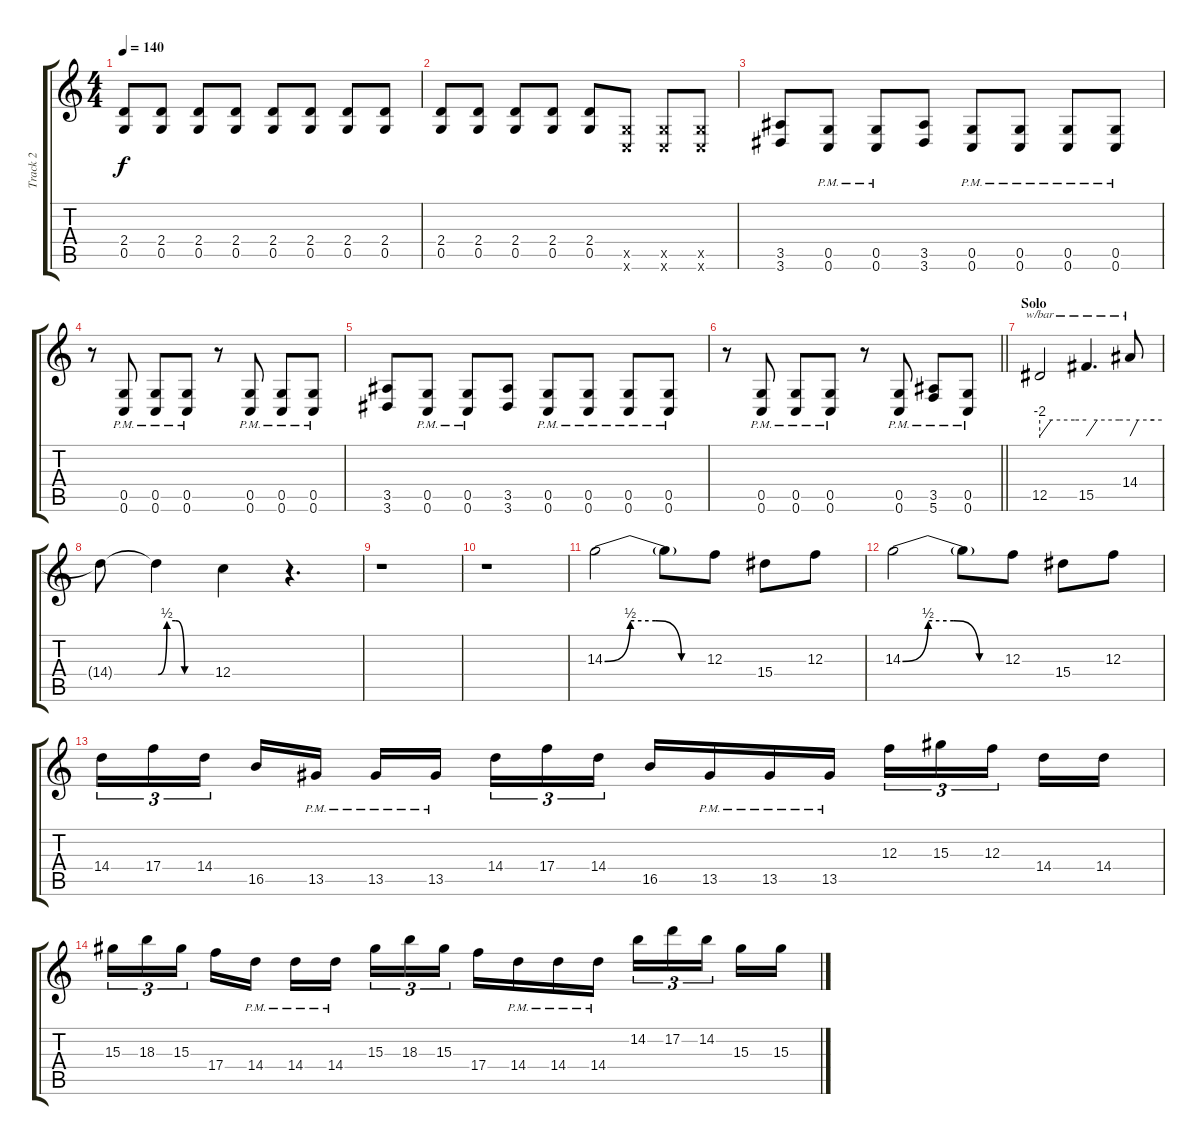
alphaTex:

\track ("Track 2" "Track 2") {instrument distortionguitar}
\staff {score tabs}
\tuning (D4 A3 F3 C3 G2 C2) {hide}
\ts (4 4)
\tempo 140
\clef g2
\ks c
(2.4 0.5).8{dy f} (2.4 0.5).8 (2.4 0.5).8 (2.4 0.5).8 (2.4 0.5).8 (2.4 0.5).8 (2.4 0.5).8 (2.4 0.5).8 |
(2.4 0.5).8 (2.4 0.5).8 (2.4 0.5).8 (2.4 0.5).8 (2.4 0.5).8 (0.5{x} 0.6{x}).8 (0.5{x} 0.6{x}).8 (0.5{x} 0.6{x}).8 |
(3.5 3.6).8 (0.5{pm} 0.6{pm}).8 (0.5{pm} 0.6{pm}).8 (3.5 3.6).8 (0.5{pm} 0.6{pm}).8 (0.5{pm} 0.6{pm}).8 (0.5{pm} 0.6{pm}).8 (0.5{pm} 0.6{pm}).8 |
r.8 (0.5{pm} 0.6{pm}).8 (0.5{pm} 0.6{pm}).8 (0.5{pm} 0.6{pm}).8 r.8 (0.5{pm} 0.6{pm}).8 (0.5{pm} 0.6{pm}).8 (0.5{pm} 0.6{pm}).8 |
(3.5 3.6).8 (0.5{pm} 0.6{pm}).8 (0.5{pm} 0.6{pm}).8 (3.5 3.6).8 (0.5{pm} 0.6{pm}).8 (0.5{pm} 0.6{pm}).8 (0.5{pm} 0.6{pm}).8 (0.5{pm} 0.6{pm}).8 |
\barLineRight lightlight
r.8 (0.5{pm} 0.6{pm}).8 (0.5{pm} 0.6{pm}).8 (0.5{pm} 0.6{pm}).8 r.8 (0.5{pm} 0.6{pm}).8 (3.5{pm} 5.6{pm}).8 (0.5{pm} 0.6{pm}).8 |
\section ("" "Solo")
12.5.2{tbe (custom default 0 -8 15 0 45 0 60 0)} 15.5.4{d tbe (custom default 0 -8 15 0 45 0 60 0)} 14.4.8{tbe (custom default 0 -8 15 0 45 0 60 0)} |
14.4{t}.8 14.4{be (custom 0 0 10 2 20 2 30 0 60 0) t}.4 12.4.4 r.4{d} |
r.1 |
r.1 |
14.3{be (custom 0 0 15 2 30 2 45 0 60 0)}.2 14.3{t}.8 12.3.8 15.4.8 12.3.8 |
14.3{be (custom 0 0 15 2 30 2 45 0 60 0)}.2 14.3{t}.8 12.3.8 15.4.8 12.3.8 |
14.4.16{tu (3 2)} 17.4.16{tu (3 2)} 14.4.16{tu (3 2) beam splitsecondary} 16.5.16 13.5{pm}.16 13.5{pm}.16 13.5{pm}.16{beam splitsecondary} 14.4.16{tu (3 2)} 17.4.16{tu (3 2)} 14.4.16{tu (3 2)} 16.5.16 13.5{pm}.16 13.5{pm}.16 13.5{pm}.16 12.3.16{tu (3 2)} 15.3.16{tu (3 2)} 12.3.16{tu (3 2) beam splitsecondary} 14.4.16 14.4.16 |
15.3.16{tu (3 2)} 18.3.16{tu (3 2)} 15.3.16{tu (3 2) beam splitsecondary} 17.4.16 14.4{pm}.16 14.4{pm}.16 14.4{pm}.16{beam splitsecondary} 15.3.16{tu (3 2)} 18.3.16{tu (3 2)} 15.3.16{tu (3 2)} 17.4.16 14.4{pm}.16 14.4{pm}.16 14.4{pm}.16 14.2.16{tu (3 2)} 17.2.16{tu (3 2)} 14.2.16{tu (3 2) beam splitsecondary} 15.3.16 15.3.16
